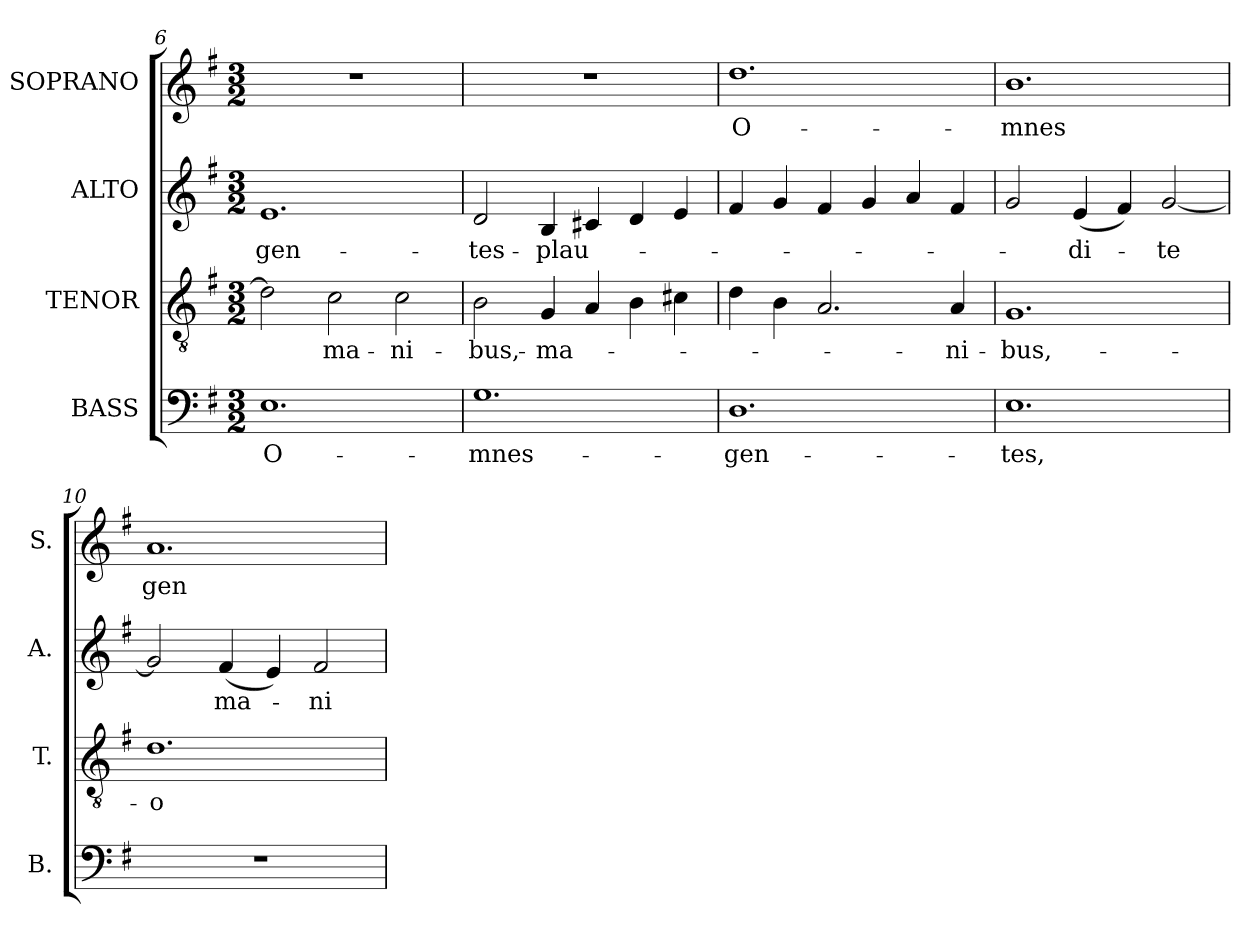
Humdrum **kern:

**kern	**text	**kern	**text	**kern	**text	**kern	**text
*part4	*part4	*part3	*part3	*part2	*part2	*part1	*part1
*staff4	*staff4	*staff3	*staff3	*staff2	*staff2	*staff1	*staff1
*I"BASS	*	*I"TENOR	*	*I"ALTO	*	*I"SOPRANO	*
*I'B.	*	*I'T.	*	*I'A.	*	*I'S.	*
*clefF4	*	*clefGv2	*	*clefG2	*	*clefG2	*
*	*	*ITrd7c12	*	*	*	*	*
*k[f#]	*	*k[f#]	*	*k[f#]	*	*k[f#]	*
*G:	*	*G:	*	*G:	*	*G:	*
*M3/2	*	*M3/2	*	*M3/2	*	*M3/2	*
=6	=6	=6	=6	=6	=6	=6	=6
!	!LO:LY:b:color=#000000	!	!	!	!	!	!
!	!	!	!	!	!LO:LY:b:color=#000000	!LO:N:vis=1	!
1.Ei	O-	2Di\]	.	1.ei	-gen-	1.r	.
!	!	!	!LO:LY:b:color=#000000	!	!	!	!
.	.	2Ci\	ma-	.	.	.	.
!	!	!	!LO:LY:b:color=#000000	!	!	!	!
.	.	2Ci\	-ni-	.	.	.	.
=7	=7	=7	=7	=7	=7	=7	=7
!	!LO:LY:b:color=#000000	!	!	!	!	!	!
!	!	!	!LO:LY:b:color=#000000	!	!	!	!
!	!	!	!	!	!LO:LY:b:color=#000000	!LO:N:vis=1	!
1.Gi	-mnes-	2BBi\	-bus,-	2di/	-tes-	1.r	.
!	!	!	!LO:LY:b:color=#000000	!	!	!	!
!	!	!	!	!	!LO:LY:b:color=#000000	!	!
.	.	4GGi/	-ma-	4Bi/	-plau-	.	.
.	.	4AAi/	.	4c#Xi/	.	.	.
.	.	4BBi\	.	4di/	.	.	.
.	.	4C#Xi\	.	4ei/	.	.	.
=8	=8	=8	=8	=8	=8	=8	=8
!	!LO:LY:b:color=#000000	!	!	!	!	!	!
!	!	!	!	!	!	!	!LO:LY:b:color=#000000
1.Di	-gen-	4Di\	.	4f#i/	.	1.ddi	O-
.	.	4BBi\	.	4gi/	.	.	.
.	.	2.AAi/	.	4f#i/	.	.	.
.	.	.	.	4gi/	.	.	.
.	.	.	.	4ai/	.	.	.
!	!	!	!LO:LY:b:color=#000000	!	!	!	!
.	.	4AAi/	-ni-	4f#i/	.	.	.
!!LO:LB:g=z
=9	=9	=9	=9	=9	=9	=9	=9
!	!LO:LY:b:color=#000000	!	!	!	!	!	!
!	!	!	!LO:LY:b:color=#000000	!	!	!	!
!	!	!	!	!	!	!	!LO:LY:b:color=#000000
1.Ei	-tes,-	1.GGi	-bus,-	2gi/	.	1.bi	-mnes
!	!	!	!	!	!LO:LY:b:color=#000000	!	!
.	.	.	.	(4ei/	-di-	.	.
.	.	.	.	4f#i/)	.	.	.
!	!	!	!	!	!LO:LY:b:color=#000000	!	!
.	.	.	.	[2gi/	-te	.	.
=10	=10	=10	=10	=10	=10	=10	=10
!LO:N:vis=1	!	!	!	!	!	!	!
!	!	!	!LO:LY:b:color=#000000	!	!	!	!
!	!	!	!	!	!	!	!LO:LY:b:color=#000000
1.r	.	1.Di	-o-	2gi/]	.	1.ai	gen-
!	!	!	!	!	!LO:LY:b:color=#000000	!	!
.	.	.	.	(4f#i/	ma-	.	.
.	.	.	.	4ei/)	.	.	.
!	!	!	!	!	!LO:LY:b:color=#000000	!	!
.	.	.	.	2f#i/	-ni-	.	.
=	=	=	=	=	=	=	=
*-	*-	*-	*-	*-	*-	*-	*-
